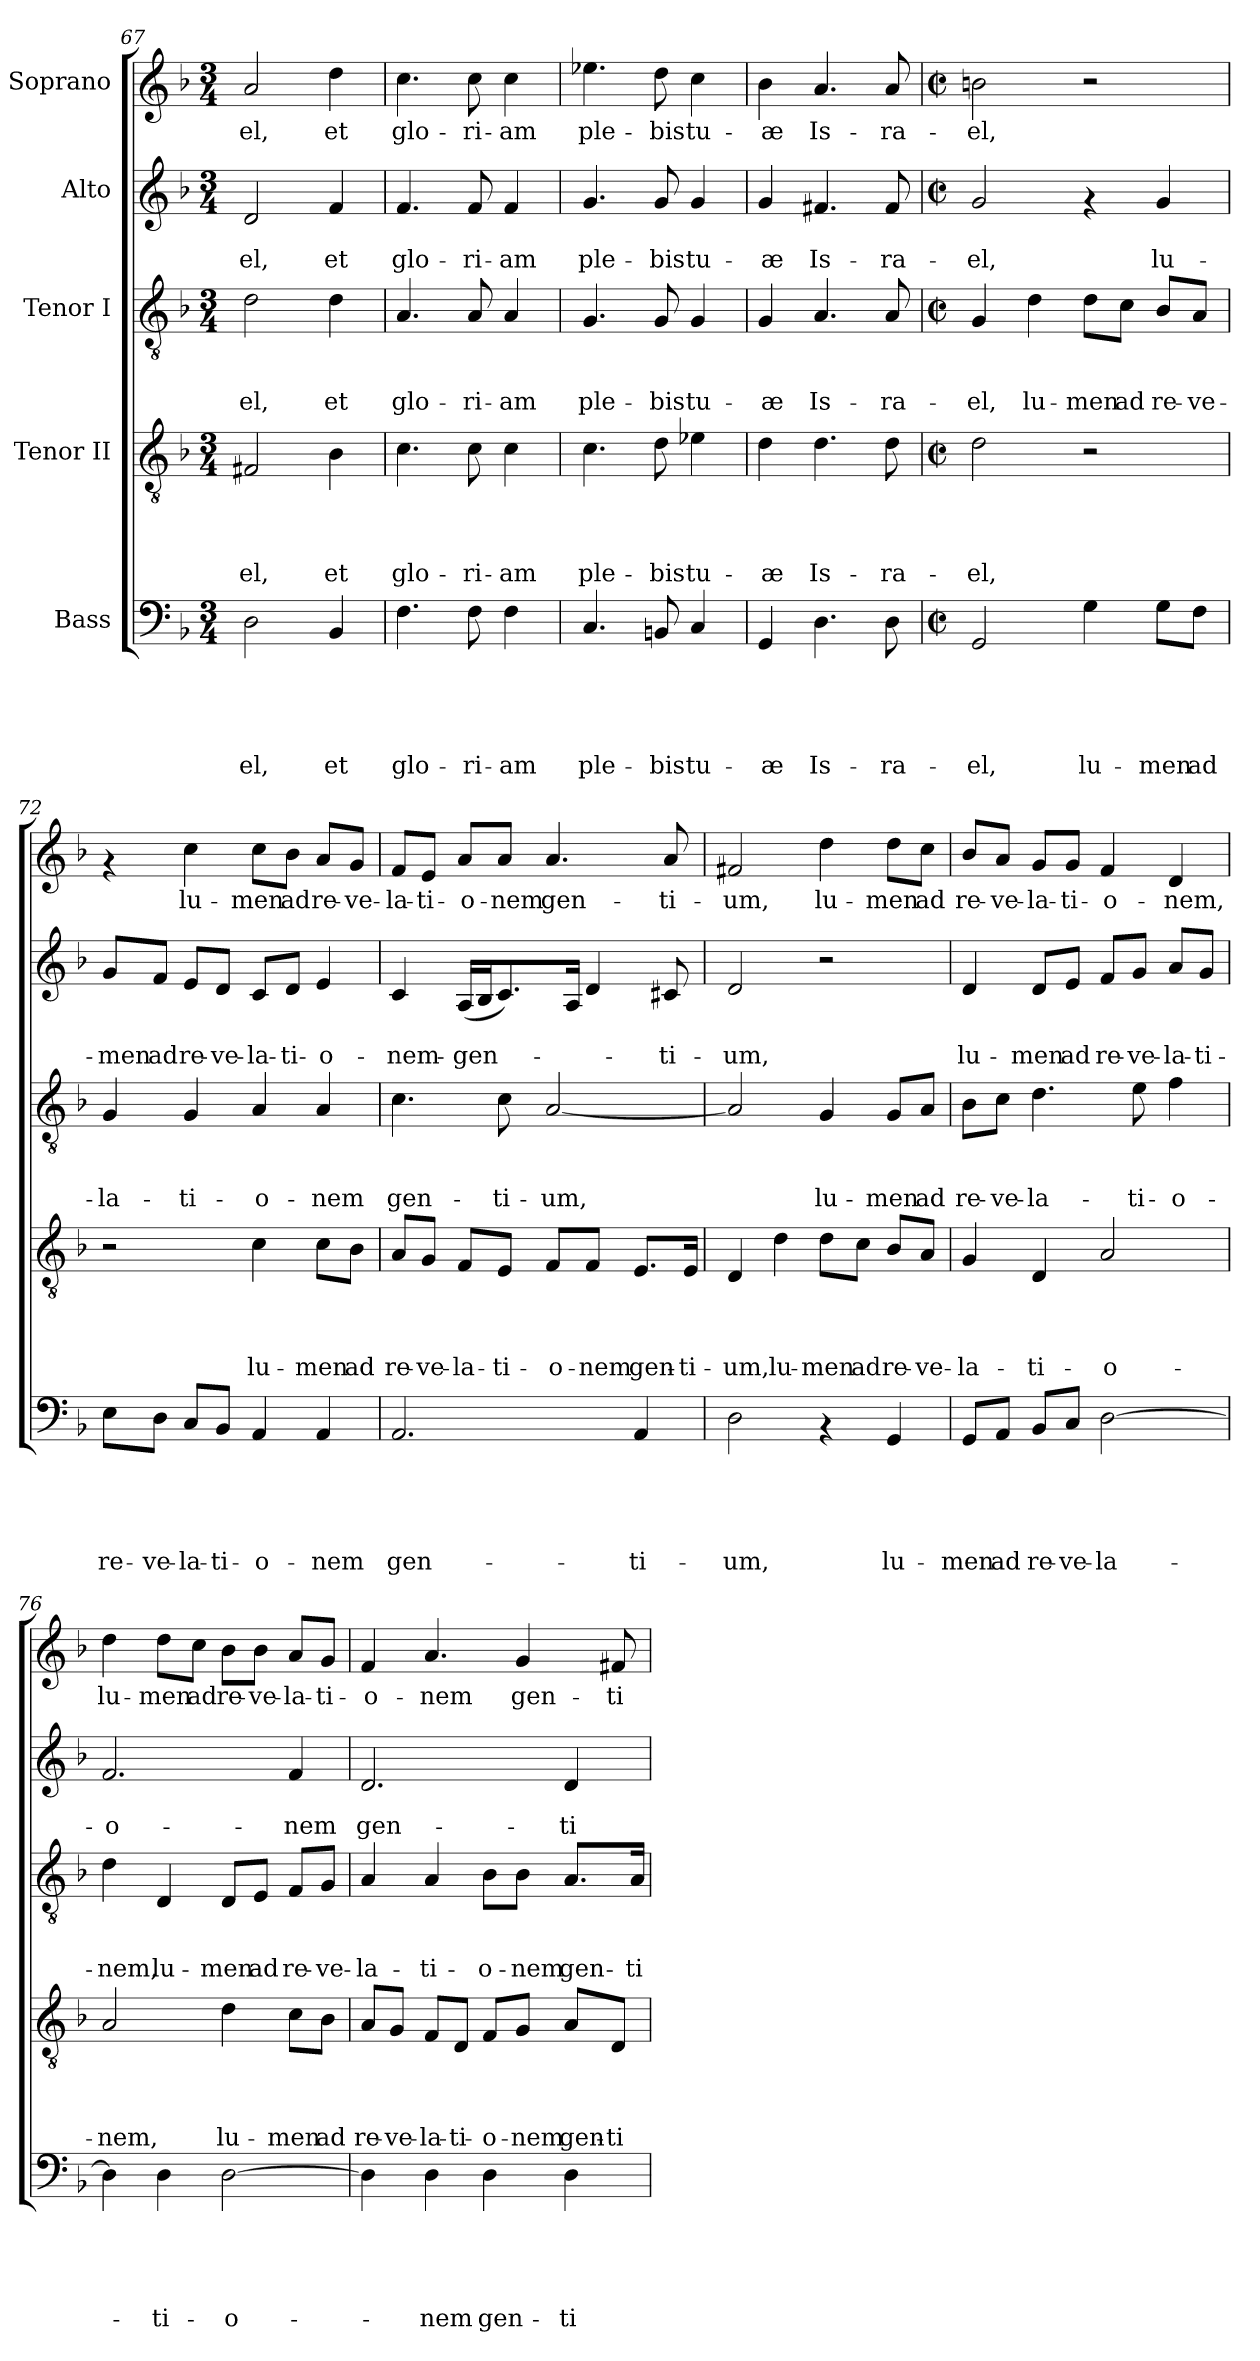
**kern	**text	**text	**text	**text	**text	**kern	**text	**text	**text	**text	**kern	**text	**text	**text	**kern	**text	**text	**kern	**text
*part5	*part5	*part5	*part5	*part5	*part5	*part4	*part4	*part4	*part4	*part4	*part3	*part3	*part3	*part3	*part2	*part2	*part2	*part1	*part1
*staff5	*staff5	*staff5	*staff5	*staff5	*staff5	*staff4	*staff4	*staff4	*staff4	*staff4	*staff3	*staff3	*staff3	*staff3	*staff2	*staff2	*staff2	*staff1	*staff1
*I"Bass	*	*	*	*	*	*I"Tenor II	*	*	*	*	*I"Tenor I	*	*	*	*I"Alto	*	*	*I"Soprano	*
!!LO:PB:g=z
*clefF4	*	*	*	*	*	*clefGv2	*	*	*	*	*clefGv2	*	*	*	*clefG2	*	*	*clefG2	*
*k[b-]	*	*	*	*	*	*k[b-]	*	*	*	*	*k[b-]	*	*	*	*k[b-]	*	*	*k[b-]	*
*F:	*	*	*	*	*	*F:	*	*	*	*	*F:	*	*	*	*F:	*	*	*F:	*
*M3/4	*	*	*	*	*	*M3/4	*	*	*	*	*M3/4	*	*	*	*M3/4	*	*	*M3/4	*
=67	=67	=67	=67	=67	=67	=67	=67	=67	=67	=67	=67	=67	=67	=67	=67	=67	=67	=67	=67
!	!	!	!	!	!LO:LY:b	!	!	!	!	!LO:LY:b	!	!	!	!LO:LY:b	!	!	!LO:LY:b	!	!LO:LY:b
2D\	.	.	.	.	-el,	2F#X/	.	.	.	-el,	2d\	.	.	-el,	2d/	.	-el,	2a/	-el,
!	!	!	!	!	!LO:LY:b	!	!	!	!	!LO:LY:b	!	!	!	!LO:LY:b	!	!	!LO:LY:b	!	!LO:LY:b
4BB-/	.	.	.	.	et	4B-\	.	.	.	et	4d\	.	.	et	4f/	.	et	4dd\	et
=68	=68	=68	=68	=68	=68	=68	=68	=68	=68	=68	=68	=68	=68	=68	=68	=68	=68	=68	=68
!	!	!	!	!	!LO:LY:b	!	!	!	!	!LO:LY:b	!	!	!	!LO:LY:b	!	!	!LO:LY:b	!	!LO:LY:b
4.F\	.	.	.	.	glo-	4.c\	.	.	.	glo-	4.A/	.	.	glo-	4.f/	.	glo-	4.cc\	glo-
!	!	!	!	!	!LO:LY:b	!	!	!	!	!LO:LY:b	!	!	!	!LO:LY:b	!	!	!LO:LY:b	!	!LO:LY:b
8F\	.	.	.	.	-ri-	8c\	.	.	.	-ri-	8A/	.	.	-ri-	8f/	.	-ri-	8cc\	-ri-
!	!	!	!	!	!LO:LY:b	!	!	!	!	!LO:LY:b	!	!	!	!LO:LY:b	!	!	!LO:LY:b	!	!LO:LY:b
4F\	.	.	.	.	-am	4c\	.	.	.	-am	4A/	.	.	-am	4f/	.	-am	4cc\	-am
=69	=69	=69	=69	=69	=69	=69	=69	=69	=69	=69	=69	=69	=69	=69	=69	=69	=69	=69	=69
!	!	!	!	!	!LO:LY:b	!	!	!	!	!LO:LY:b	!	!	!	!LO:LY:b	!	!	!LO:LY:b	!	!LO:LY:b
4.C/	.	.	.	.	ple-	4.c\	.	.	.	ple-	4.G/	.	.	ple-	4.g/	.	ple-	4.ee-X\	ple-
!	!	!	!	!	!LO:LY:b	!	!	!	!	!LO:LY:b	!	!	!	!LO:LY:b	!	!	!LO:LY:b	!	!LO:LY:b
8BBn/	.	.	.	.	-bis	8d\	.	.	.	-bis	8G/	.	.	-bis	8g/	.	-bis	8dd\	-bis
!	!	!	!	!	!LO:LY:b	!	!	!	!	!LO:LY:b	!	!	!	!LO:LY:b	!	!	!LO:LY:b	!	!LO:LY:b
4C/	.	.	.	.	tu-	4e-X\	.	.	.	tu-	4G/	.	.	tu-	4g/	.	tu-	4cc\	tu-
=70	=70	=70	=70	=70	=70	=70	=70	=70	=70	=70	=70	=70	=70	=70	=70	=70	=70	=70	=70
!	!	!	!	!	!LO:LY:b	!	!	!	!	!LO:LY:b	!	!	!	!LO:LY:b	!	!	!LO:LY:b	!	!LO:LY:b
4GG/	.	.	.	.	-æ	4d\	.	.	.	-æ	4G/	.	.	-æ	4g/	.	-æ	4b-\	-æ
!	!	!	!	!	!LO:LY:b	!	!	!	!	!LO:LY:b	!	!	!	!LO:LY:b	!	!	!LO:LY:b	!	!LO:LY:b
4.D\	.	.	.	.	Is-	4.d\	.	.	.	Is-	4.A/	.	.	Is-	4.f#X/	.	Is-	4.a/	Is-
!	!	!	!	!	!LO:LY:b	!	!	!	!	!LO:LY:b	!	!	!	!LO:LY:b	!	!	!LO:LY:b	!	!LO:LY:b
8D\	.	.	.	.	-ra-	8d\	.	.	.	-ra-	8A/	.	.	-ra-	8f#/	.	-ra-	8a/	-ra-
=71	=71	=71	=71	=71	=71	=71	=71	=71	=71	=71	=71	=71	=71	=71	=71	=71	=71	=71	=71
*M2/2	*	*	*	*	*	*M2/2	*	*	*	*	*M2/2	*	*	*	*M2/2	*	*	*M2/2	*
*met(c|)	*	*	*	*	*	*met(c|)	*	*	*	*	*met(c|)	*	*	*	*met(c|)	*	*	*met(c|)	*
!	!	!	!	!	!LO:LY:b	!	!	!	!	!LO:LY:b	!	!	!	!LO:LY:b	!	!	!LO:LY:b	!	!LO:LY:b
2GG/	.	.	.	.	-el,	2d\	.	.	.	-el,	4G/	.	.	-el,	2g/	.	-el,	2bn\	-el,
!	!	!	!	!	!	!	!	!	!	!	!	!	!	!LO:LY:b	!	!	!	!	!
.	.	.	.	.	.	.	.	.	.	.	4d\	.	.	lu-	.	.	.	.	.
!	!	!	!	!	!LO:LY:b	!	!	!	!	!	!	!	!	!LO:LY:b	!	!	!	!	!
4G\	.	.	.	.	lu-	2r	.	.	.	.	8d\L	.	.	-men	4rf	.	.	2r	.
!	!	!	!	!	!	!	!	!	!	!	!	!	!	!LO:LY:b	!	!	!	!	!
.	.	.	.	.	.	.	.	.	.	.	8c\J	.	.	ad	.	.	.	.	.
!	!	!	!	!	!LO:LY:b	!	!	!	!	!	!	!	!	!LO:LY:b	!	!	!LO:LY:b	!	!
8G\L	.	.	.	.	-men	.	.	.	.	.	8B-/L	.	.	re-	4g/	.	lu-	.	.
!	!	!	!	!	!LO:LY:b	!	!	!	!	!	!	!	!	!LO:LY:b	!	!	!	!	!
8F\J	.	.	.	.	ad	.	.	.	.	.	8A/J	.	.	-ve-	.	.	.	.	.
=72	=72	=72	=72	=72	=72	=72	=72	=72	=72	=72	=72	=72	=72	=72	=72	=72	=72	=72	=72
!	!	!	!	!	!LO:LY:b	!	!	!	!	!	!	!	!	!LO:LY:b	!	!	!LO:LY:b	!	!
8E\L	.	.	.	.	re-	2r	.	.	.	.	4G/	.	.	-la-	8g/L	.	-men	4rf	.
!	!	!	!	!	!LO:LY:b	!	!	!	!	!	!	!	!	!	!	!	!LO:LY:b	!	!
8D\J	.	.	.	.	-ve-	.	.	.	.	.	.	.	.	.	8f/J	.	ad	.	.
!	!	!	!	!	!LO:LY:b	!	!	!	!	!	!	!	!	!LO:LY:b	!	!	!LO:LY:b	!	!LO:LY:b
8C/L	.	.	.	.	-la-	.	.	.	.	.	4G/	.	.	-ti-	8e/L	.	re-	4cc\	lu-
!	!	!	!	!	!LO:LY:b	!	!	!	!	!	!	!	!	!	!	!	!LO:LY:b	!	!
8BB-/J	.	.	.	.	-ti-	.	.	.	.	.	.	.	.	.	8d/J	.	-ve-	.	.
!	!	!	!	!	!LO:LY:b	!	!	!	!	!LO:LY:b	!	!	!	!LO:LY:b	!	!	!LO:LY:b	!	!LO:LY:b
4AA/	.	.	.	.	-o-	4c\	.	.	.	lu-	4A/	.	.	-o-	8c/L	.	-la-	8cc\L	-men
!	!	!	!	!	!	!	!	!	!	!	!	!	!	!	!	!	!LO:LY:b	!	!LO:LY:b
.	.	.	.	.	.	.	.	.	.	.	.	.	.	.	8d/J	.	-ti-	8b-\J	ad
!	!	!	!	!	!LO:LY:b	!	!	!	!	!LO:LY:b	!	!	!	!LO:LY:b	!	!	!LO:LY:b	!	!LO:LY:b
4AA/	.	.	.	.	-nem	8c\L	.	.	.	-men	4A/	.	.	-nem	4e/	.	-o-	8a/L	re-
!	!	!	!	!	!	!	!	!	!	!LO:LY:b	!	!	!	!	!	!	!	!	!LO:LY:b
.	.	.	.	.	.	8B-\J	.	.	.	ad	.	.	.	.	.	.	.	8g/J	-ve-
!!LO:LB:g=z
=73	=73	=73	=73	=73	=73	=73	=73	=73	=73	=73	=73	=73	=73	=73	=73	=73	=73	=73	=73
!	!	!	!	!	!LO:LY:b	!	!	!	!	!LO:LY:b	!	!	!	!LO:LY:b	!	!	!LO:LY:b	!	!LO:LY:b
2.AA/	.	.	.	.	gen-	8A/L	.	.	.	re-	4.c\	.	.	gen-	4c/	.	-nem-	8f/L	-la-
!	!	!	!	!	!	!	!	!	!	!LO:LY:b	!	!	!	!	!	!	!	!	!LO:LY:b
.	.	.	.	.	.	8G/J	.	.	.	-ve-	.	.	.	.	.	.	.	8e/J	-ti-
!	!	!	!	!	!	!	!	!	!	!LO:LY:b	!	!	!	!	!	!	!LO:LY:b	!	!LO:LY:b
.	.	.	.	.	.	8F/L	.	.	.	-la-	.	.	.	.	(>16A/LL	.	-gen-	8a/L	-o-
.	.	.	.	.	.	.	.	.	.	.	.	.	.	.	16B-/J	.	.	.	.
!	!	!	!	!	!	!	!	!	!	!LO:LY:b	!	!	!	!LO:LY:b	!	!	!	!	!LO:LY:b
.	.	.	.	.	.	8E/J	.	.	.	-ti-	8c\	.	.	-ti-	8.c/)	.	.	8a/J	-nem
!	!	!	!	!	!	!	!	!	!	!LO:LY:b	!	!	!	!LO:LY:b	!	!	!	!	!LO:LY:b
.	.	.	.	.	.	8F/L	.	.	.	-o-	[<2A/	.	.	-um,	.	.	.	4.a/	gen-
.	.	.	.	.	.	.	.	.	.	.	.	.	.	.	16A/Jk	.	.	.	.
!	!	!	!	!	!	!	!	!	!	!LO:LY:b	!	!	!	!	!	!	!	!	!
.	.	.	.	.	.	8F/J	.	.	.	-nem	.	.	.	.	4d/	.	.	.	.
!	!	!	!	!	!LO:LY:b	!	!	!	!	!LO:LY:b	!	!	!	!	!	!	!	!	!
4AA/	.	.	.	.	-ti-	8.E/L	.	.	.	gen-	.	.	.	.	.	.	.	.	.
!	!	!	!	!	!	!	!	!	!	!	!	!	!	!	!	!	!LO:LY:b	!	!LO:LY:b
.	.	.	.	.	.	.	.	.	.	.	.	.	.	.	8c#X/	.	-ti-	8a/	-ti-
!	!	!	!	!	!	!	!	!	!	!LO:LY:b	!	!	!	!	!	!	!	!	!
.	.	.	.	.	.	16E/Jk	.	.	.	-ti-	.	.	.	.	.	.	.	.	.
=74	=74	=74	=74	=74	=74	=74	=74	=74	=74	=74	=74	=74	=74	=74	=74	=74	=74	=74	=74
!	!	!	!	!	!LO:LY:b	!	!	!	!	!LO:LY:b	!	!	!	!	!	!	!LO:LY:b	!	!LO:LY:b
2D\	.	.	.	.	-um,	4D/	.	.	.	-um,	2A/]	.	.	.	2d/	.	-um,	2f#X/	-um,
!	!	!	!	!	!	!	!	!	!	!LO:LY:b	!	!	!	!	!	!	!	!	!
.	.	.	.	.	.	4d\	.	.	.	lu-	.	.	.	.	.	.	.	.	.
!	!	!	!	!	!	!	!	!	!	!LO:LY:b	!	!	!	!LO:LY:b	!	!	!	!	!LO:LY:b
4rAA	.	.	.	.	.	8d\L	.	.	.	-men	4G/	.	.	lu-	2r	.	.	4dd\	lu-
!	!	!	!	!	!	!	!	!	!	!LO:LY:b	!	!	!	!	!	!	!	!	!
.	.	.	.	.	.	8c\J	.	.	.	ad	.	.	.	.	.	.	.	.	.
!	!	!	!	!	!LO:LY:b	!	!	!	!	!LO:LY:b	!	!	!	!LO:LY:b	!	!	!	!	!LO:LY:b
4GG/	.	.	.	.	lu-	8B-/L	.	.	.	re-	8G/L	.	.	-men	.	.	.	8dd\L	-men
!	!	!	!	!	!	!	!	!	!	!LO:LY:b	!	!	!	!LO:LY:b	!	!	!	!	!LO:LY:b
.	.	.	.	.	.	8A/J	.	.	.	-ve-	8A/J	.	.	ad	.	.	.	8cc\J	ad
=75	=75	=75	=75	=75	=75	=75	=75	=75	=75	=75	=75	=75	=75	=75	=75	=75	=75	=75	=75
!	!	!	!	!	!LO:LY:b	!	!	!	!	!LO:LY:b	!	!	!	!LO:LY:b	!	!	!LO:LY:b	!	!LO:LY:b
8GG/L	.	.	.	.	-men	4G/	.	.	.	-la-	8B-\L	.	.	re-	4d/	.	lu-	8b-/L	re-
!	!	!	!	!	!LO:LY:b	!	!	!	!	!	!	!	!	!LO:LY:b	!	!	!	!	!LO:LY:b
8AA/J	.	.	.	.	ad	.	.	.	.	.	8c\J	.	.	-ve-	.	.	.	8a/J	-ve-
!	!	!	!	!	!LO:LY:b	!	!	!	!	!LO:LY:b	!	!	!	!LO:LY:b	!	!	!LO:LY:b	!	!LO:LY:b
8BB-/L	.	.	.	.	re-	4D/	.	.	.	-ti-	4.d\	.	.	-la-	8d/L	.	-men	8g/L	-la-
!	!	!	!	!	!LO:LY:b	!	!	!	!	!	!	!	!	!	!	!	!LO:LY:b	!	!LO:LY:b
8C/J	.	.	.	.	-ve-	.	.	.	.	.	.	.	.	.	8e/J	.	ad	8g/J	-ti-
!	!	!	!	!	!LO:LY:b	!	!	!	!	!LO:LY:b	!	!	!	!	!	!	!LO:LY:b	!	!LO:LY:b
[>2D\	.	.	.	.	-la-	2A/	.	.	.	-o-	.	.	.	.	8f/L	.	re-	4f/	-o-
!	!	!	!	!	!	!	!	!	!	!	!	!	!	!LO:LY:b	!	!	!LO:LY:b	!	!
.	.	.	.	.	.	.	.	.	.	.	8e\	.	.	-ti-	8g/J	.	-ve-	.	.
!	!	!	!	!	!	!	!	!	!	!	!	!	!	!LO:LY:b	!	!	!LO:LY:b	!	!LO:LY:b
.	.	.	.	.	.	.	.	.	.	.	4f\	.	.	-o-	8a/L	.	-la-	4d/	-nem,
!	!	!	!	!	!	!	!	!	!	!	!	!	!	!	!	!	!LO:LY:b	!	!
.	.	.	.	.	.	.	.	.	.	.	.	.	.	.	8g/J	.	-ti-	.	.
=76	=76	=76	=76	=76	=76	=76	=76	=76	=76	=76	=76	=76	=76	=76	=76	=76	=76	=76	=76
!	!	!	!	!	!	!	!	!	!	!LO:LY:b	!	!	!	!LO:LY:b	!	!	!LO:LY:b	!	!LO:LY:b
4D\]	.	.	.	.	.	2A/	.	.	.	-nem,	4d\	.	.	-nem,	2.f/	.	-o-	4dd\	lu-
!	!	!	!	!	!LO:LY:b	!	!	!	!	!	!	!	!	!LO:LY:b	!	!	!	!	!LO:LY:b
4D\	.	.	.	.	-ti-	.	.	.	.	.	4D/	.	.	lu-	.	.	.	8dd\L	-men
!	!	!	!	!	!	!	!	!	!	!	!	!	!	!	!	!	!	!	!LO:LY:b
.	.	.	.	.	.	.	.	.	.	.	.	.	.	.	.	.	.	8cc\J	ad
!	!	!	!	!	!LO:LY:b	!	!	!	!	!LO:LY:b	!	!	!	!LO:LY:b	!	!	!	!	!LO:LY:b
[>2D\	.	.	.	.	-o-	4d\	.	.	.	lu-	8D/L	.	.	-men	.	.	.	8b-\L	re-
!	!	!	!	!	!	!	!	!	!	!	!	!	!	!LO:LY:b	!	!	!	!	!LO:LY:b
.	.	.	.	.	.	.	.	.	.	.	8E/J	.	.	ad	.	.	.	8b-\J	-ve-
!	!	!	!	!	!	!	!	!	!	!LO:LY:b	!	!	!	!LO:LY:b	!	!	!LO:LY:b	!	!LO:LY:b
.	.	.	.	.	.	8c\L	.	.	.	-men	8F/L	.	.	re-	4f/	.	-nem	8a/L	-la-
!	!	!	!	!	!	!	!	!	!	!LO:LY:b	!	!	!	!LO:LY:b	!	!	!	!	!LO:LY:b
.	.	.	.	.	.	8B-\J	.	.	.	ad	8G/J	.	.	-ve-	.	.	.	8g/J	-ti-
!!LO:PB:g=z
=77	=77	=77	=77	=77	=77	=77	=77	=77	=77	=77	=77	=77	=77	=77	=77	=77	=77	=77	=77
!	!	!	!	!	!	!	!	!	!	!LO:LY:b	!	!	!	!LO:LY:b	!	!	!LO:LY:b	!	!LO:LY:b
4D\]	.	.	.	.	.	8A/L	.	.	.	re-	4A/	.	.	-la-	2.d/	.	gen-	4f/	-o-
!	!	!	!	!	!	!	!	!	!	!LO:LY:b	!	!	!	!	!	!	!	!	!
.	.	.	.	.	.	8G/J	.	.	.	-ve-	.	.	.	.	.	.	.	.	.
!	!	!	!	!	!LO:LY:b	!	!	!	!	!LO:LY:b	!	!	!	!LO:LY:b	!	!	!	!	!LO:LY:b
4D\	.	.	.	.	-nem	8F/L	.	.	.	-la-	4A/	.	.	-ti-	.	.	.	4.a/	-nem
!	!	!	!	!	!	!	!	!	!	!LO:LY:b	!	!	!	!	!	!	!	!	!
.	.	.	.	.	.	8D/J	.	.	.	-ti-	.	.	.	.	.	.	.	.	.
!	!	!	!	!	!LO:LY:b	!	!	!	!	!LO:LY:b	!	!	!	!LO:LY:b	!	!	!	!	!
4D\	.	.	.	.	gen-	8F/L	.	.	.	-o-	8B-\L	.	.	-o-	.	.	.	.	.
!	!	!	!	!	!	!	!	!	!	!LO:LY:b	!	!	!	!LO:LY:b	!	!	!	!	!LO:LY:b
.	.	.	.	.	.	8G/J	.	.	.	-nem	8B-\J	.	.	-nem	.	.	.	4g/	gen-
!	!	!	!	!	!LO:LY:b	!	!	!	!	!LO:LY:b	!	!	!	!LO:LY:b	!	!	!LO:LY:b	!	!
4D\	.	.	.	.	-ti-	8A/L	.	.	.	gen-	8.A/L	.	.	gen-	4d/	.	-ti-	.	.
!	!	!	!	!	!	!	!	!	!	!LO:LY:b	!	!	!	!	!	!	!	!	!LO:LY:b
.	.	.	.	.	.	8D/J	.	.	.	-ti-	.	.	.	.	.	.	.	8f#X/	-ti-
!	!	!	!	!	!	!	!	!	!	!	!	!	!	!LO:LY:b	!	!	!	!	!
.	.	.	.	.	.	.	.	.	.	.	16A/Jk	.	.	-ti-	.	.	.	.	.
=	=	=	=	=	=	=	=	=	=	=	=	=	=	=	=	=	=	=	=
*-	*-	*-	*-	*-	*-	*-	*-	*-	*-	*-	*-	*-	*-	*-	*-	*-	*-	*-	*-
